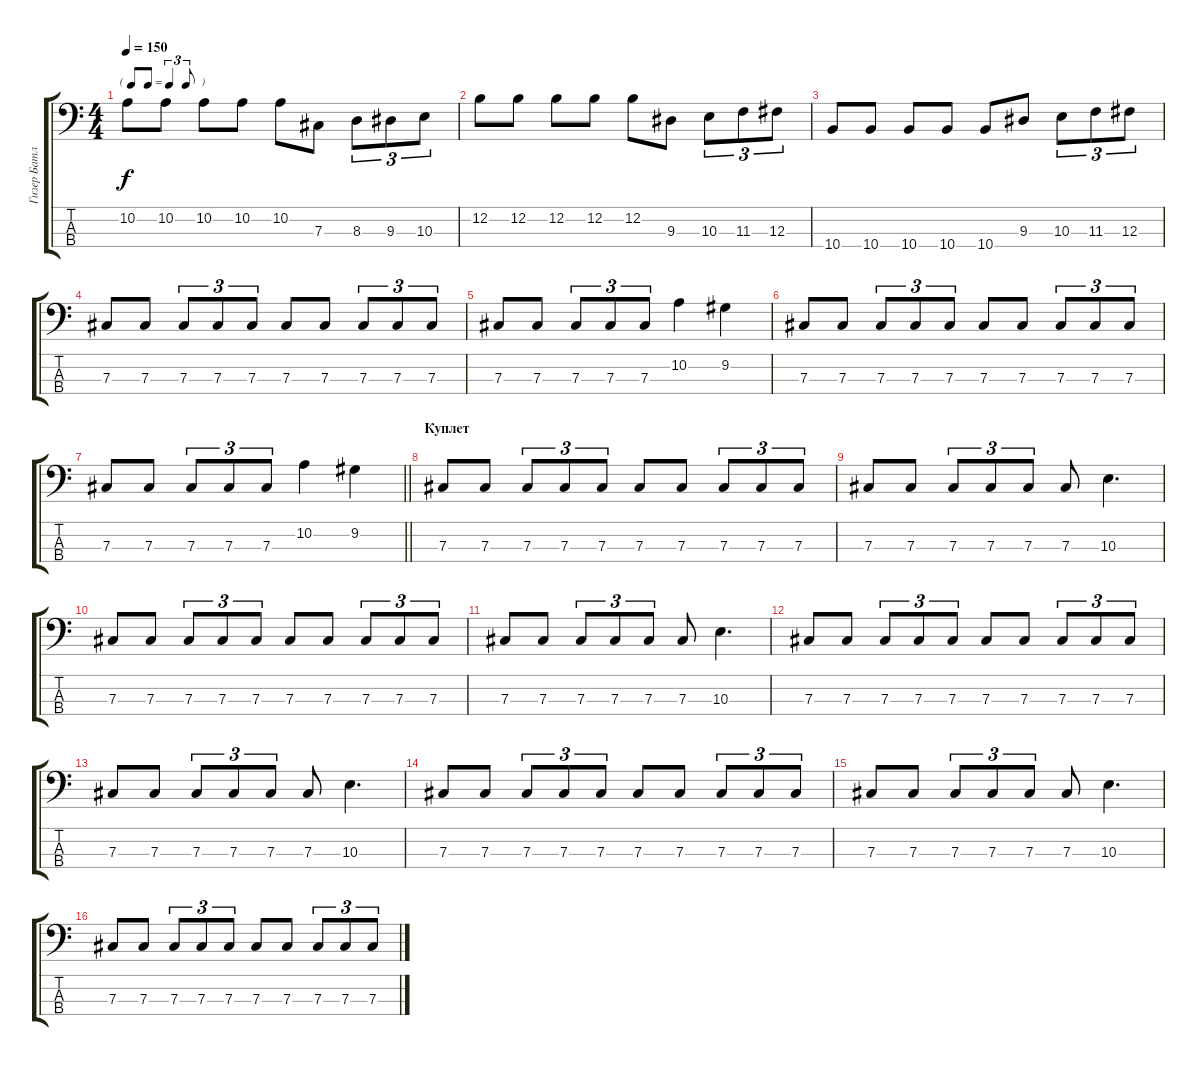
\track ("Гизер Батлер" "Гизер Батл") {instrument electricbassfinger}
\staff {score tabs}
\tuning (E2 B1 Gb1 Db1) {hide}
\ts (4 4)
\tf triplet8th
\tempo 150
\clef f4
\ks c
10.2.8{dy f} 10.2.8 10.2.8 10.2.8 10.2.8 7.3.8 8.3.8{tu (3 2)} 9.3.8{tu (3 2)} 10.3.8{tu (3 2)} |
12.2.8 12.2.8 12.2.8 12.2.8 12.2.8 9.3.8 10.3.8{tu (3 2)} 11.3.8{tu (3 2)} 12.3.8{tu (3 2)} |
10.4.8 10.4.8 10.4.8 10.4.8 10.4.8 9.3.8 10.3.8{tu (3 2)} 11.3.8{tu (3 2)} 12.3.8{tu (3 2)} |
7.3.8{volume 16 instrument electricbassfinger} 7.3.8 7.3.8{tu (3 2)} 7.3.8{tu (3 2)} 7.3.8{tu (3 2)} 7.3.8 7.3.8 7.3.8{tu (3 2)} 7.3.8{tu (3 2)} 7.3.8{tu (3 2)} |
7.3.8 7.3.8 7.3.8{tu (3 2)} 7.3.8{tu (3 2)} 7.3.8{tu (3 2)} 10.2.4 9.2.4 |
7.3.8{volume 16} 7.3.8 7.3.8{tu (3 2)} 7.3.8{tu (3 2)} 7.3.8{tu (3 2)} 7.3.8 7.3.8 7.3.8{tu (3 2)} 7.3.8{tu (3 2)} 7.3.8{tu (3 2)} |
\barLineRight lightlight
7.3.8 7.3.8 7.3.8{tu (3 2)} 7.3.8{tu (3 2)} 7.3.8{tu (3 2)} 10.2.4 9.2.4 |
\section ("" "Куплет")
7.3.8 7.3.8 7.3.8{tu (3 2)} 7.3.8{tu (3 2)} 7.3.8{tu (3 2)} 7.3.8 7.3.8 7.3.8{tu (3 2)} 7.3.8{tu (3 2)} 7.3.8{tu (3 2)} |
7.3.8 7.3.8 7.3.8{tu (3 2)} 7.3.8{tu (3 2)} 7.3.8{tu (3 2)} 7.3.8 10.3.4{d} |
7.3.8 7.3.8 7.3.8{tu (3 2)} 7.3.8{tu (3 2)} 7.3.8{tu (3 2)} 7.3.8 7.3.8 7.3.8{tu (3 2)} 7.3.8{tu (3 2)} 7.3.8{tu (3 2)} |
7.3.8 7.3.8 7.3.8{tu (3 2)} 7.3.8{tu (3 2)} 7.3.8{tu (3 2)} 7.3.8 10.3.4{d} |
7.3.8 7.3.8 7.3.8{tu (3 2)} 7.3.8{tu (3 2)} 7.3.8{tu (3 2)} 7.3.8 7.3.8 7.3.8{tu (3 2)} 7.3.8{tu (3 2)} 7.3.8{tu (3 2)} |
7.3.8 7.3.8 7.3.8{tu (3 2)} 7.3.8{tu (3 2)} 7.3.8{tu (3 2)} 7.3.8 10.3.4{d} |
7.3.8 7.3.8 7.3.8{tu (3 2)} 7.3.8{tu (3 2)} 7.3.8{tu (3 2)} 7.3.8 7.3.8 7.3.8{tu (3 2)} 7.3.8{tu (3 2)} 7.3.8{tu (3 2)} |
7.3.8 7.3.8 7.3.8{tu (3 2)} 7.3.8{tu (3 2)} 7.3.8{tu (3 2)} 7.3.8 10.3.4{d} |
7.3.8 7.3.8 7.3.8{tu (3 2)} 7.3.8{tu (3 2)} 7.3.8{tu (3 2)} 7.3.8 7.3.8 7.3.8{tu (3 2)} 7.3.8{tu (3 2)} 7.3.8{tu (3 2)}
